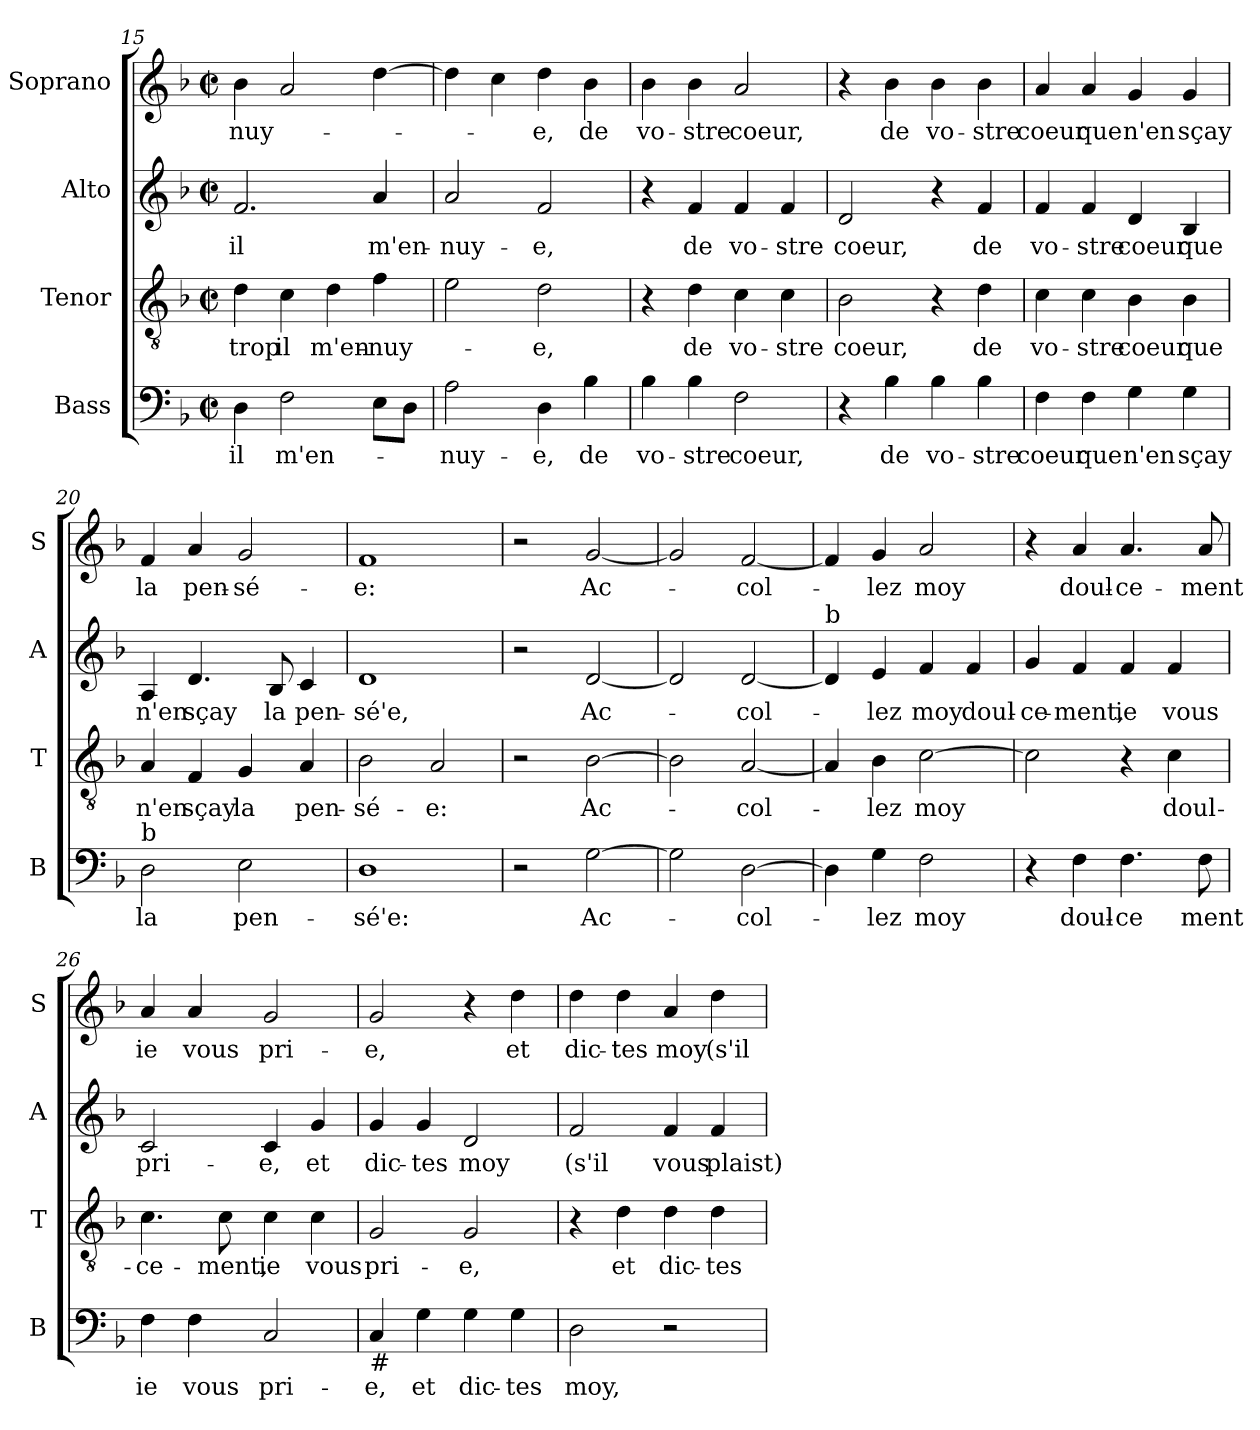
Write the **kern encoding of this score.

**kern	**text	**kern	**text	**kern	**text	**kern	**text
*part4	*part4	*part3	*part3	*part2	*part2	*part1	*part1
*staff4	*staff4	*staff3	*staff3	*staff2	*staff2	*staff1	*staff1
*I"Bass	*	*I"Tenor	*	*I"Alto	*	*I"Soprano	*
*I'B	*	*I'T	*	*I'A	*	*I'S	*
*clefF4	*	*clefGv2	*	*clefG2	*	*clefG2	*
*k[b-]	*	*k[b-]	*	*k[b-]	*	*k[b-]	*
*F:	*	*F:	*	*F:	*	*F:	*
*M2/2	*	*M2/2	*	*M2/2	*	*M2/2	*
*met(c|)	*	*met(c|)	*	*met(c|)	*	*met(c|)	*
=15	=15	=15	=15	=15	=15	=15	=15
!	!LO:LY:b	!	!LO:LY:b	!	!LO:LY:b	!	!LO:LY:b
4D\	il	4d\	trop	2.f/	il	4b-\	-nuy-
!	!LO:LY:b	!	!LO:LY:b	!	!	!	!
2F\	m'en-	4c\	il	.	.	2a/	.
!	!	!	!LO:LY:b	!	!	!	!
.	.	4d\	m'en-	.	.	.	.
!	!	!	!LO:LY:b	!	!LO:LY:b	!	!
8E\L	.	4f\	-nuy-	4a/	m'en-	[4dd\	.
8D\J	.	.	.	.	.	.	.
!!LO:LB:g=z
=16	=16	=16	=16	=16	=16	=16	=16
!	!LO:LY:b	!	!	!	!LO:LY:b	!	!
2A\	-nuy-	2e\	.	2a/	-nuy-	4dd\]	.
.	.	.	.	.	.	4cc\	.
!	!LO:LY:b	!	!LO:LY:b	!	!LO:LY:b	!	!LO:LY:b
4D\	-e,	2d\	-e,	2f/	-e,	4dd\	-e,
!	!LO:LY:b	!	!	!	!	!	!LO:LY:b
4B-\	de	.	.	.	.	4b-\	de
=17	=17	=17	=17	=17	=17	=17	=17
!	!LO:LY:b	!	!	!	!	!	!LO:LY:b
4B-\	vo-	4r	.	4r	.	4b-\	vo-
!	!LO:LY:b	!	!LO:LY:b	!	!LO:LY:b	!	!LO:LY:b
4B-\	-stre	4d\	de	4f/	de	4b-\	-stre
!	!LO:LY:b	!	!LO:LY:b	!	!LO:LY:b	!	!LO:LY:b
2F\	coeur,	4c\	vo-	4f/	vo-	2a/	coeur,
!	!	!	!LO:LY:b	!	!LO:LY:b	!	!
.	.	4c\	-stre	4f/	-stre	.	.
=18	=18	=18	=18	=18	=18	=18	=18
!	!	!	!LO:LY:b	!	!LO:LY:b	!	!
4r	.	2B-\	coeur,	2d/	coeur,	4r	.
!	!LO:LY:b	!	!	!	!	!	!LO:LY:b
4B-\	de	.	.	.	.	4b-\	de
!	!LO:LY:b	!	!	!	!	!	!LO:LY:b
4B-\	vo-	4r	.	4r	.	4b-\	vo-
!	!LO:LY:b	!	!LO:LY:b	!	!LO:LY:b	!	!LO:LY:b
4B-\	-stre	4d\	de	4f/	de	4b-\	-stre
=19	=19	=19	=19	=19	=19	=19	=19
!	!LO:LY:b	!	!LO:LY:b	!	!LO:LY:b	!	!LO:LY:b
4F\	coeur	4c\	vo-	4f/	vo-	4a/	coeur
!	!LO:LY:b	!	!LO:LY:b	!	!LO:LY:b	!	!LO:LY:b
4F\	que	4c\	-stre	4f/	-stre	4a/	que
!	!LO:LY:b	!	!LO:LY:b	!	!LO:LY:b	!	!LO:LY:b
4G\	n'en	4B-\	coeur	4d/	coeur	4g/	n'en
!	!LO:LY:b	!	!LO:LY:b	!	!LO:LY:b	!	!LO:LY:b
4G\	sçay	4B-\	que	4B-/	que	4g/	sçay
=20	=20	=20	=20	=20	=20	=20	=20
!LO:TX:a:t=b	!	!	!	!	!	!	!
!	!LO:LY:b	!	!LO:LY:b	!	!LO:LY:b	!	!LO:LY:b
2D\	la	4A/	n'en	4A/	n'en	4f/	la
!	!	!	!LO:LY:b	!	!LO:LY:b	!	!LO:LY:b
.	.	4F/	sçay	4.d/	sçay	4a/	pen-
!	!LO:LY:b	!	!LO:LY:b	!	!	!	!LO:LY:b
2E\	pen-	4G/	la	.	.	2g/	-sé-
!	!	!	!	!	!LO:LY:b	!	!
.	.	.	.	8B-/	la	.	.
!	!	!	!LO:LY:b	!	!LO:LY:b	!	!
.	.	4A/	pen-	4c/	pen-	.	.
!!LO:LB:g=z
=21	=21	=21	=21	=21	=21	=21	=21
!	!LO:LY:b	!	!LO:LY:b	!	!LO:LY:b	!	!LO:LY:b
1D	-sé'e:	2B-\	-sé-	1d	-sé'e,	1f	-e:
!	!	!	!LO:LY:b	!	!	!	!
.	.	2A/	-e:	.	.	.	.
=22	=22	=22	=22	=22	=22	=22	=22
2r	.	2r	.	2r	.	2r	.
!	!LO:LY:b	!	!LO:LY:b	!	!LO:LY:b	!	!LO:LY:b
[2G\	Ac-	[2B-\	Ac-	[2d/	Ac-	[2g/	Ac-
=23	=23	=23	=23	=23	=23	=23	=23
2G\]	.	2B-\]	.	2d/]	.	2g/]	.
!	!LO:LY:b	!	!LO:LY:b	!	!LO:LY:b	!	!LO:LY:b
[2D\	-col-	[2A/	-col-	[2d/	-col-	[2f/	-col-
=24	=24	=24	=24	=24	=24	=24	=24
!	!	!	!	!LO:TX:a:t=b	!	!	!
4D\]	.	4A/]	.	4d/]	.	4f/]	.
!	!LO:LY:b	!	!LO:LY:b	!	!LO:LY:b	!	!LO:LY:b
4G\	-lez	4B-\	-lez	4e/	-lez	4g/	-lez
!	!LO:LY:b	!	!LO:LY:b	!	!LO:LY:b	!	!LO:LY:b
2F\	moy	[2c\	moy	4f/	moy	2a/	moy
!	!	!	!	!	!LO:LY:b	!	!
.	.	.	.	4f/	doul-	.	.
=25	=25	=25	=25	=25	=25	=25	=25
!	!	!	!	!	!LO:LY:b	!	!
4r	.	2c\]	.	4g/	-ce-	4r	.
!	!LO:LY:b	!	!	!	!LO:LY:b	!	!LO:LY:b
4F\	doul-	.	.	4f/	-ment,	4a/	doul-
!	!LO:LY:b	!	!	!	!LO:LY:b	!	!LO:LY:b
4.F\	-ce	4r	.	4f/	ie	4.a/	-ce-
!	!	!	!LO:LY:b	!	!LO:LY:b	!	!
.	.	4c\	doul-	4f/	vous	.	.
!	!LO:LY:b	!	!	!	!	!	!LO:LY:b
8F\	ment	.	.	.	.	8a/	-ment
!!LO:PB:g=z
=26	=26	=26	=26	=26	=26	=26	=26
!	!LO:LY:b	!	!LO:LY:b	!	!LO:LY:b	!	!LO:LY:b
4F\	ie	4.c\	-ce-	2c/	pri-	4a/	ie
!	!LO:LY:b	!	!	!	!	!	!LO:LY:b
4F\	vous	.	.	.	.	4a/	vous
!	!	!	!LO:LY:b	!	!	!	!
.	.	8c\	-ment,	.	.	.	.
!	!LO:LY:b	!	!LO:LY:b	!	!LO:LY:b	!	!LO:LY:b
2C/	pri-	4c\	ie	4c/	-e,	2g/	pri-
!	!	!	!LO:LY:b	!	!LO:LY:b	!	!
.	.	4c\	vous	4g/	et	.	.
=27	=27	=27	=27	=27	=27	=27	=27
!LO:TX:b:t=#	!	!	!	!	!	!	!
!	!LO:LY:b	!	!LO:LY:b	!	!LO:LY:b	!	!LO:LY:b
4C/	-e,	2G/	pri-	4g/	dic-	2g/	-e,
!	!LO:LY:b	!	!	!	!LO:LY:b	!	!
4G\	et	.	.	4g/	-tes	.	.
!	!LO:LY:b	!	!LO:LY:b	!	!LO:LY:b	!	!
4G\	dic-	2G/	-e,	2d/	moy	4r	.
!	!LO:LY:b	!	!	!	!	!	!LO:LY:b
4G\	-tes	.	.	.	.	4dd\	et
=28	=28	=28	=28	=28	=28	=28	=28
!	!LO:LY:b	!	!	!	!LO:LY:b	!	!LO:LY:b
2D\	moy,	4r	.	2f/	(s'il	4dd\	dic-
!	!	!	!LO:LY:b	!	!	!	!LO:LY:b
.	.	4d\	et	.	.	4dd\	-tes
!	!	!	!LO:LY:b	!	!LO:LY:b	!	!LO:LY:b
2r	.	4d\	dic-	4f/	vous	4a/	moy
!	!	!	!LO:LY:b	!	!LO:LY:b	!	!LO:LY:b
.	.	4d\	-tes	4f/	plaist)	4dd\	(s'il
=	=	=	=	=	=	=	=
*-	*-	*-	*-	*-	*-	*-	*-
